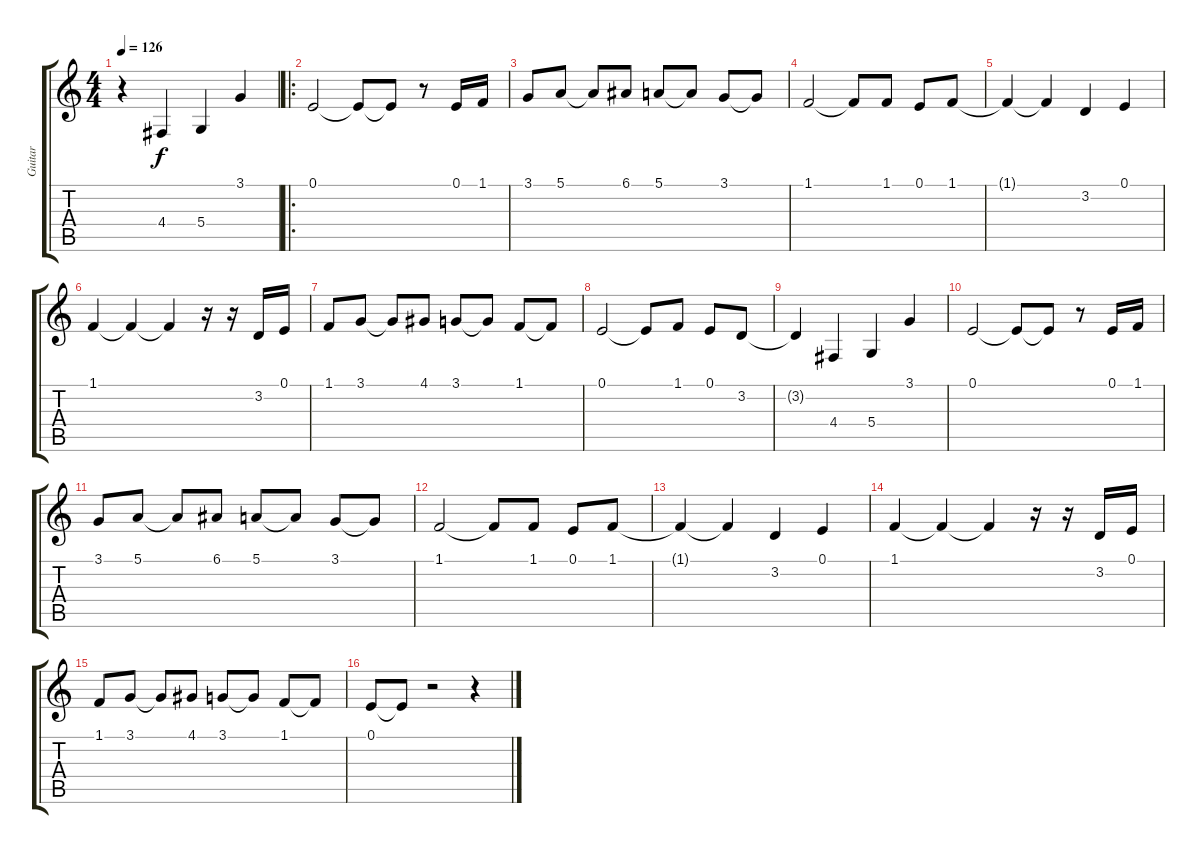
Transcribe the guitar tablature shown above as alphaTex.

\track ("Guitar" "Guitar") {instrument musicbox}
\staff {score tabs}
\tuning (E4 B3 G3 D3 A2 E2) {hide}
\ts (4 4)
\tempo 126
\clef g2
\ks c
r.4{dy f instrument musicbox} 4.4.4 5.4.4 3.1.4 |
\ro
0.1.2 0.1{t}.8 0.1{t}.8 r.8 0.1.16 1.1.16 |
3.1.8 5.1.8 5.1{t}.8 6.1.8 5.1.8 5.1{t}.8 3.1.8 3.1{t}.8 |
1.1.2 1.1{t}.8 1.1.8 0.1.8 1.1.8 |
1.1{t}.4 1.1{t}.4 3.2.4 0.1.4 |
1.1.4 1.1{t}.4 1.1{t}.4 r.16 r.16 3.2.16 0.1.16 |
1.1.8 3.1.8 3.1{t}.8 4.1.8 3.1.8 3.1{t}.8 1.1.8 1.1{t}.8 |
0.1.2 0.1{t}.8 1.1.8 0.1.8 3.2.8 |
3.2{t}.4 4.4.4 5.4.4 3.1.4 |
0.1.2 0.1{t}.8 0.1{t}.8 r.8 0.1.16 1.1.16 |
3.1.8 5.1.8 5.1{t}.8 6.1.8 5.1.8 5.1{t}.8 3.1.8 3.1{t}.8 |
1.1.2 1.1{t}.8 1.1.8 0.1.8 1.1.8 |
1.1{t}.4 1.1{t}.4 3.2.4 0.1.4 |
1.1.4 1.1{t}.4 1.1{t}.4 r.16 r.16 3.2.16 0.1.16 |
1.1.8 3.1.8 3.1{t}.8 4.1.8 3.1.8 3.1{t}.8 1.1.8 1.1{t}.8 |
0.1.8 0.1{t}.8 r.2 r.4
